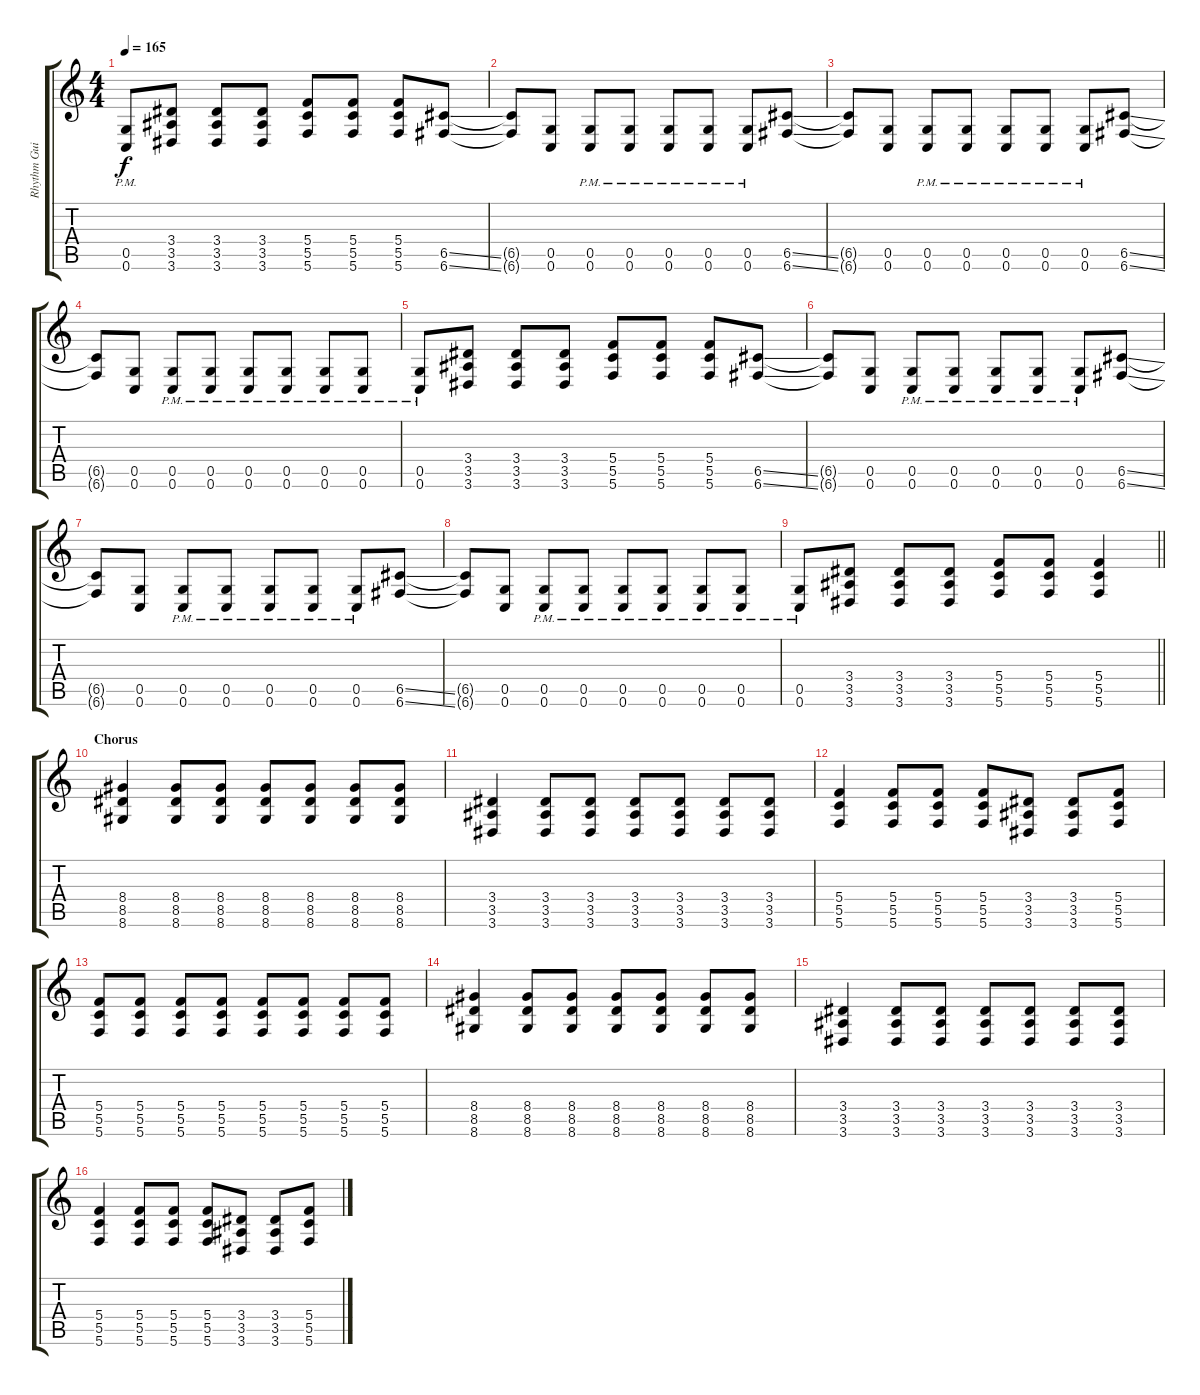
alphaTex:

\track ("Rhythm Guitar" "Rhythm Gui") {instrument distortionguitar}
\staff {score tabs}
\tuning (D4 A3 F3 C3 G2 C2) {hide}
\ts (4 4)
\tempo 165
\clef g2
\ks c
(0.5{pm} 0.6{pm}).8{dy f} (3.4 3.5 3.6).8 (3.4 3.5 3.6).8 (3.4 3.5 3.6).8 (5.4 5.5 5.6).8 (5.4 5.5 5.6).8 (5.4 5.5 5.6).8 (6.5{ss} 6.6{ss}).8 |
(6.5{t} 6.6{t}).8 (0.5 0.6).8 (0.5{pm} 0.6{pm}).8 (0.5{pm} 0.6{pm}).8 (0.5{pm} 0.6{pm}).8 (0.5{pm} 0.6{pm}).8 (0.5{pm} 0.6{pm}).8 (6.5{ss} 6.6{ss}).8 |
(6.5{t} 6.6{t}).8 (0.5 0.6).8 (0.5{pm} 0.6{pm}).8 (0.5{pm} 0.6{pm}).8 (0.5{pm} 0.6{pm}).8 (0.5{pm} 0.6{pm}).8 (0.5{pm} 0.6{pm}).8 (6.5{ss} 6.6{ss}).8 |
(6.5{t} 6.6{t}).8 (0.5 0.6).8 (0.5{pm} 0.6{pm}).8 (0.5{pm} 0.6{pm}).8 (0.5{pm} 0.6{pm}).8 (0.5{pm} 0.6{pm}).8 (0.5{pm} 0.6{pm}).8 (0.5{pm} 0.6{pm}).8 |
(0.5{pm} 0.6{pm}).8 (3.4 3.5 3.6).8 (3.4 3.5 3.6).8 (3.4 3.5 3.6).8 (5.4 5.5 5.6).8 (5.4 5.5 5.6).8 (5.4 5.5 5.6).8 (6.5{ss} 6.6{ss}).8 |
(6.5{t} 6.6{t}).8 (0.5 0.6).8 (0.5{pm} 0.6{pm}).8 (0.5{pm} 0.6{pm}).8 (0.5{pm} 0.6{pm}).8 (0.5{pm} 0.6{pm}).8 (0.5{pm} 0.6{pm}).8 (6.5{ss} 6.6{ss}).8 |
(6.5{t} 6.6{t}).8 (0.5 0.6).8 (0.5{pm} 0.6{pm}).8 (0.5{pm} 0.6{pm}).8 (0.5{pm} 0.6{pm}).8 (0.5{pm} 0.6{pm}).8 (0.5{pm} 0.6{pm}).8 (6.5{ss} 6.6{ss}).8 |
(6.5{t} 6.6{t}).8 (0.5 0.6).8 (0.5{pm} 0.6{pm}).8 (0.5{pm} 0.6{pm}).8 (0.5{pm} 0.6{pm}).8 (0.5{pm} 0.6{pm}).8 (0.5{pm} 0.6{pm}).8 (0.5{pm} 0.6{pm}).8 |
\barLineRight lightlight
(0.5{pm} 0.6{pm}).8 (3.4 3.5 3.6).8 (3.4 3.5 3.6).8 (3.4 3.5 3.6).8 (5.4 5.5 5.6).8 (5.4 5.5 5.6).8 (5.4 5.5 5.6).4 |
\section ("" "Chorus")
(8.4 8.5 8.6).4 (8.4 8.5 8.6).8 (8.4 8.5 8.6).8 (8.4 8.5 8.6).8 (8.4 8.5 8.6).8 (8.4 8.5 8.6).8 (8.4 8.5 8.6).8 |
(3.4 3.5 3.6).4 (3.4 3.5 3.6).8 (3.4 3.5 3.6).8 (3.4 3.5 3.6).8 (3.4 3.5 3.6).8 (3.4 3.5 3.6).8 (3.4 3.5 3.6).8 |
(5.4 5.5 5.6).4 (5.4 5.5 5.6).8 (5.4 5.5 5.6).8 (5.4 5.5 5.6).8 (3.4 3.5 3.6).8 (3.4 3.5 3.6).8 (5.4 5.5 5.6).8 |
(5.4 5.5 5.6).8 (5.4 5.5 5.6).8 (5.4 5.5 5.6).8 (5.4 5.5 5.6).8 (5.4 5.5 5.6).8 (5.4 5.5 5.6).8 (5.4 5.5 5.6).8 (5.4 5.5 5.6).8 |
(8.4 8.5 8.6).4 (8.4 8.5 8.6).8 (8.4 8.5 8.6).8 (8.4 8.5 8.6).8 (8.4 8.5 8.6).8 (8.4 8.5 8.6).8 (8.4 8.5 8.6).8 |
(3.4 3.5 3.6).4 (3.4 3.5 3.6).8 (3.4 3.5 3.6).8 (3.4 3.5 3.6).8 (3.4 3.5 3.6).8 (3.4 3.5 3.6).8 (3.4 3.5 3.6).8 |
(5.4 5.5 5.6).4 (5.4 5.5 5.6).8 (5.4 5.5 5.6).8 (5.4 5.5 5.6).8 (3.4 3.5 3.6).8 (3.4 3.5 3.6).8 (5.4 5.5 5.6).8
